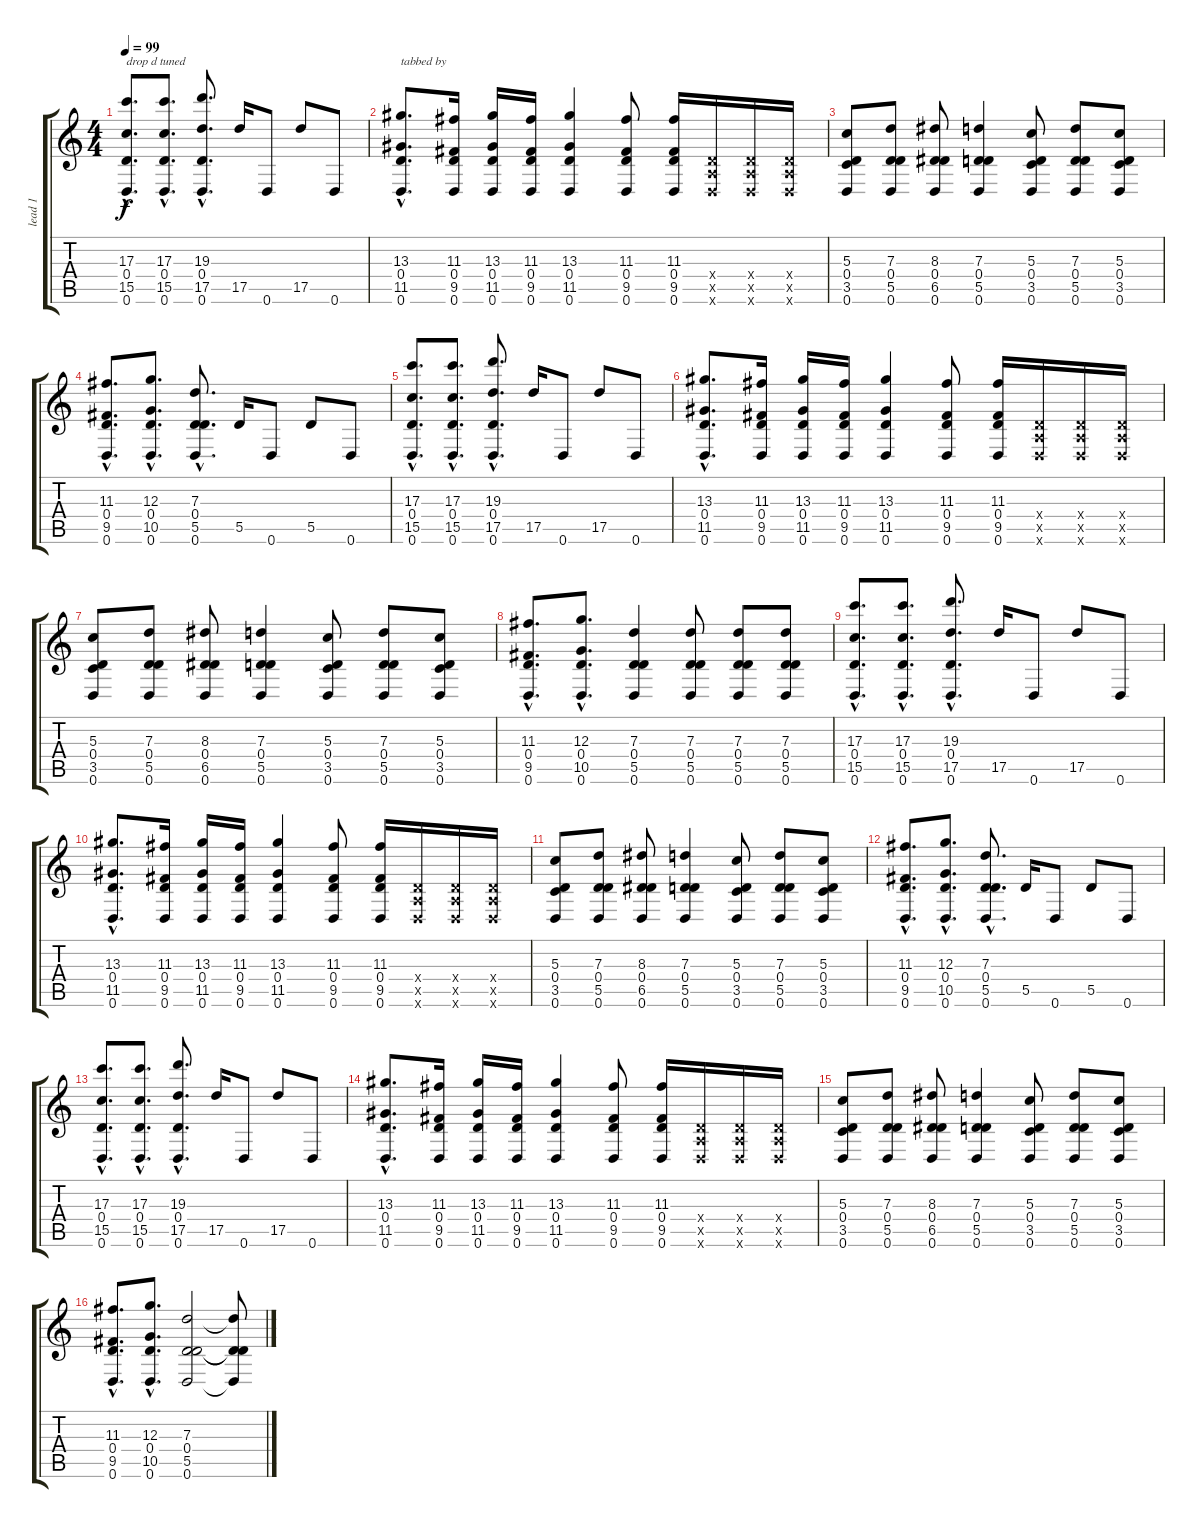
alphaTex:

\track ("lead 1" "lead 1") {instrument electricguitarclean}
\staff {score tabs}
\tuning (E4 B3 G3 D3 A2 D2) {hide}
\ts (4 4)
\tempo 99
\clef g2
\ks c
(17.3{hac} 0.4{hac} 15.5{hac} 0.6{hac}).8{d txt "drop d tuned" dy f instrument electricguitarclean} (17.3{hac} 0.4{hac} 15.5{hac} 0.6{hac}).8{d} (19.3{hac} 0.4{hac} 17.5{hac} 0.6{hac}).8{d} 17.5.16 0.6.8 17.5.8 0.6.8 |
(13.3{hac} 0.4{hac} 11.5{hac} 0.6{hac}).8{d txt "tabbed by"} (11.3 0.4 9.5 0.6).16 (13.3 0.4 11.5 0.6).16 (11.3 0.4 9.5 0.6).16 (13.3 0.4 11.5 0.6).4 (11.3 0.4 9.5 0.6).8 (11.3 0.4 9.5 0.6).16 (0.4{x} 0.5{x} 0.6{x}).16 (0.4{x} 0.5{x} 0.6{x}).16 (0.4{x} 0.5{x} 0.6{x}).16 |
(5.3 0.4 3.5 0.6).8 (7.3 0.4 5.5 0.6).8 (8.3 0.4 6.5 0.6).8 (7.3 0.4 5.5 0.6).4 (5.3 0.4 3.5 0.6).8 (7.3 0.4 5.5 0.6).8 (5.3 0.4 3.5 0.6).8 |
(11.3{hac} 0.4{hac} 9.5{hac} 0.6{hac}).8{d} (12.3{hac} 0.4{hac} 10.5{hac} 0.6{hac}).8{d} (7.3{hac} 0.4{hac} 5.5{hac} 0.6{hac}).8{d} 5.5.16 0.6.8 5.5.8 0.6.8 |
(17.3{hac} 0.4{hac} 15.5{hac} 0.6{hac}).8{d} (17.3{hac} 0.4{hac} 15.5{hac} 0.6{hac}).8{d} (19.3{hac} 0.4{hac} 17.5{hac} 0.6{hac}).8{d} 17.5.16 0.6.8 17.5.8 0.6.8 |
(13.3{hac} 0.4{hac} 11.5{hac} 0.6{hac}).8{d} (11.3 0.4 9.5 0.6).16 (13.3 0.4 11.5 0.6).16 (11.3 0.4 9.5 0.6).16 (13.3 0.4 11.5 0.6).4 (11.3 0.4 9.5 0.6).8 (11.3 0.4 9.5 0.6).16 (0.4{x} 0.5{x} 0.6{x}).16 (0.4{x} 0.5{x} 0.6{x}).16 (0.4{x} 0.5{x} 0.6{x}).16 |
(5.3 0.4 3.5 0.6).8 (7.3 0.4 5.5 0.6).8 (8.3 0.4 6.5 0.6).8 (7.3 0.4 5.5 0.6).4 (5.3 0.4 3.5 0.6).8 (7.3 0.4 5.5 0.6).8 (5.3 0.4 3.5 0.6).8 |
(11.3{hac} 0.4{hac} 9.5{hac} 0.6{hac}).8{d} (12.3{hac} 0.4{hac} 10.5{hac} 0.6{hac}).8{d} (7.3 0.4 5.5 0.6).4 (7.3 0.4 5.5 0.6).8 (7.3 0.4 5.5 0.6).8 (7.3 0.4 5.5 0.6).8 |
(17.3{hac} 0.4{hac} 15.5{hac} 0.6{hac}).8{d} (17.3{hac} 0.4{hac} 15.5{hac} 0.6{hac}).8{d} (19.3{hac} 0.4{hac} 17.5{hac} 0.6{hac}).8{d} 17.5.16 0.6.8 17.5.8 0.6.8 |
(13.3{hac} 0.4{hac} 11.5{hac} 0.6{hac}).8{d} (11.3 0.4 9.5 0.6).16 (13.3 0.4 11.5 0.6).16 (11.3 0.4 9.5 0.6).16 (13.3 0.4 11.5 0.6).4 (11.3 0.4 9.5 0.6).8 (11.3 0.4 9.5 0.6).16 (0.4{x} 0.5{x} 0.6{x}).16 (0.4{x} 0.5{x} 0.6{x}).16 (0.4{x} 0.5{x} 0.6{x}).16 |
(5.3 0.4 3.5 0.6).8 (7.3 0.4 5.5 0.6).8 (8.3 0.4 6.5 0.6).8 (7.3 0.4 5.5 0.6).4 (5.3 0.4 3.5 0.6).8 (7.3 0.4 5.5 0.6).8 (5.3 0.4 3.5 0.6).8 |
(11.3{hac} 0.4{hac} 9.5{hac} 0.6{hac}).8{d} (12.3{hac} 0.4{hac} 10.5{hac} 0.6{hac}).8{d} (7.3{hac} 0.4{hac} 5.5{hac} 0.6{hac}).8{d} 5.5.16 0.6.8 5.5.8 0.6.8 |
(17.3{hac} 0.4{hac} 15.5{hac} 0.6{hac}).8{d} (17.3{hac} 0.4{hac} 15.5{hac} 0.6{hac}).8{d} (19.3{hac} 0.4{hac} 17.5{hac} 0.6{hac}).8{d} 17.5.16 0.6.8 17.5.8 0.6.8 |
(13.3{hac} 0.4{hac} 11.5{hac} 0.6{hac}).8{d} (11.3 0.4 9.5 0.6).16 (13.3 0.4 11.5 0.6).16 (11.3 0.4 9.5 0.6).16 (13.3 0.4 11.5 0.6).4 (11.3 0.4 9.5 0.6).8 (11.3 0.4 9.5 0.6).16 (0.4{x} 0.5{x} 0.6{x}).16 (0.4{x} 0.5{x} 0.6{x}).16 (0.4{x} 0.5{x} 0.6{x}).16 |
(5.3 0.4 3.5 0.6).8 (7.3 0.4 5.5 0.6).8 (8.3 0.4 6.5 0.6).8 (7.3 0.4 5.5 0.6).4 (5.3 0.4 3.5 0.6).8 (7.3 0.4 5.5 0.6).8 (5.3 0.4 3.5 0.6).8 |
(11.3{hac} 0.4{hac} 9.5{hac} 0.6{hac}).8{d} (12.3{hac} 0.4{hac} 10.5{hac} 0.6{hac}).8{d} (7.3 0.4 5.5 0.6).2 (7.3{t} 0.4{t} 5.5{t} 0.6{t}).8
